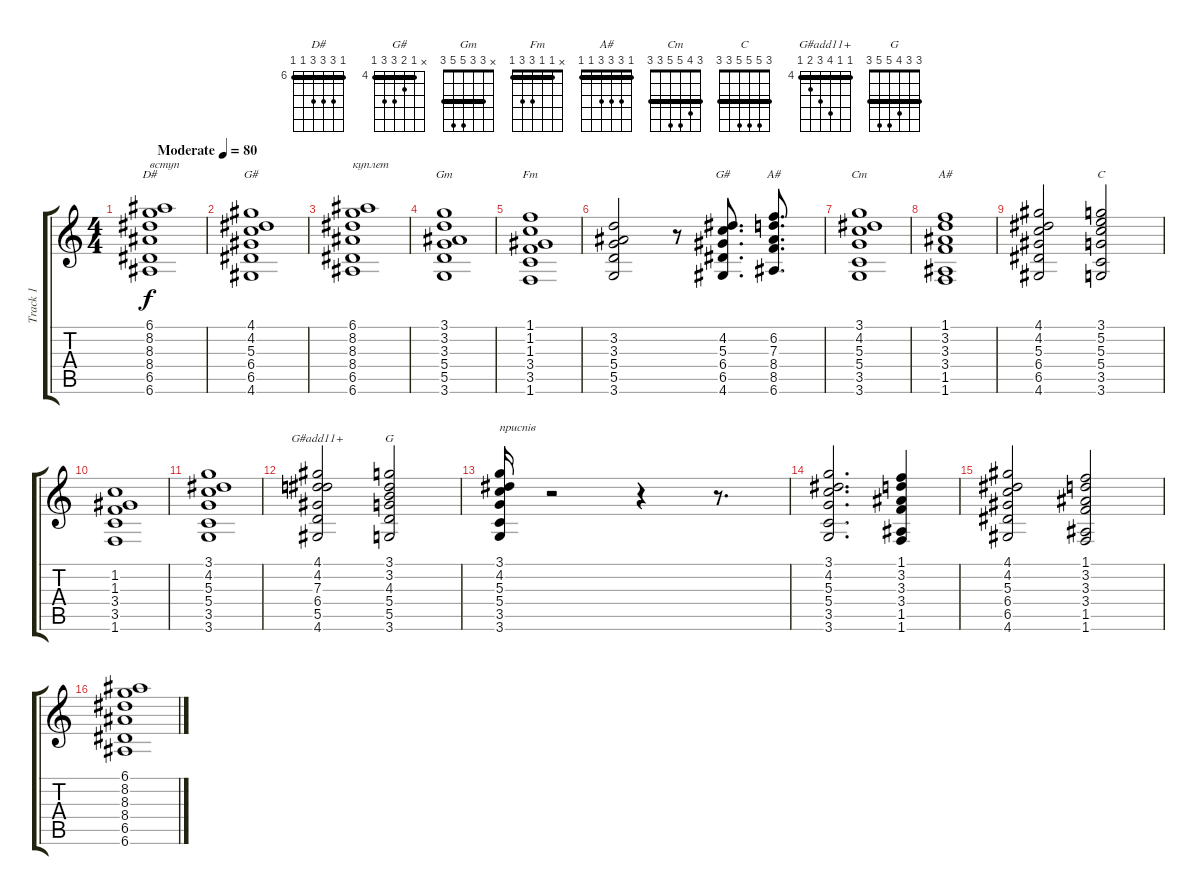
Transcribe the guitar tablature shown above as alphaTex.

\track ("Track 1" "Track 1") {instrument acousticguitarsteel}
\staff {score tabs}
\tuning (E4 B3 G3 D3 A2 E2) {hide}
\chord ("D#" 6 8 8 8 6 6) {firstfret 6 barre 6}
\chord ("G#" 4 4 5 6 6 4) {firstfret 4 barre 4}
\chord ("Gm" x 3 3 5 5 3) {barre 3}
\chord ("Fm" x 1 1 3 3 1) {barre 1}
\chord ("G#" x 4 5 6 6 4) {firstfret 4 barre 4}
\chord ("A#" x 6 7 8 8 6) {firstfret 6 barre 6}
\chord ("Cm" 3 4 5 5 3 3) {barre 3}
\chord ("A#" 1 3 3 3 1 1) {barre 1}
\chord ("C" 3 5 5 5 3 3) {barre 3}
\chord ("G#add11+" 4 4 7 6 5 4) {firstfret 4 barre 4}
\chord ("G" 3 3 4 5 5 3) {barre 3}
\ts (4 4)
\tempo (80 "Moderate")
\clef g2
\ks c
(6.1 8.2 8.3 8.4 6.5 6.6).1{ch "D#" txt "вступ" dy f instrument acousticguitarsteel} |
(4.1 4.2 5.3 6.4 6.5 4.6).1{ch "G#"} |
(6.1 8.2 8.3 8.4 6.5 6.6).1{txt "куплет"} |
(3.1 3.2 3.3 5.4 5.5 3.6).1{ch "Gm"} |
(1.1 1.2 1.3 3.4 3.5 1.6).1{ch "Fm"} |
(3.2 3.3 5.4 5.5 3.6).2 r.8 (4.2 5.3 6.4 6.5 4.6).8{d ch "G#"} (6.2 7.3 8.4 8.5 6.6).8{d ch "A#"} |
(3.1 4.2 5.3 5.4 3.5 3.6).1{ch "Cm"} |
(1.1 3.2 3.3 3.4 1.5 1.6).1{ch "A#"} |
(4.1 4.2 5.3 6.4 6.5 4.6).2 (3.1 5.2 5.3 5.4 3.5 3.6).2{ch "C"} |
(1.2 1.3 3.4 3.5 1.6).1 |
(3.1 4.2 5.3 5.4 3.5 3.6).1 |
(4.1 4.2 7.3 6.4 5.5 4.6).2{ch "G#add11+" beam Up} (3.1 3.2 4.3 5.4 5.5 3.6).2{ch "G"} |
(3.1 4.2 5.3 5.4 3.5 3.6).16{txt "приспів"} r.2 r.4 r.8{d} |
(3.1 4.2 5.3 5.4 3.5 3.6).2{d} (1.1 3.2 3.3 3.4 1.5 1.6).4 |
(4.1 4.2 5.3 6.4 6.5 4.6).2 (1.1 3.2 3.3 3.4 1.5 1.6).2 |
(6.1 8.2 8.3 8.4 6.5 6.6).1
